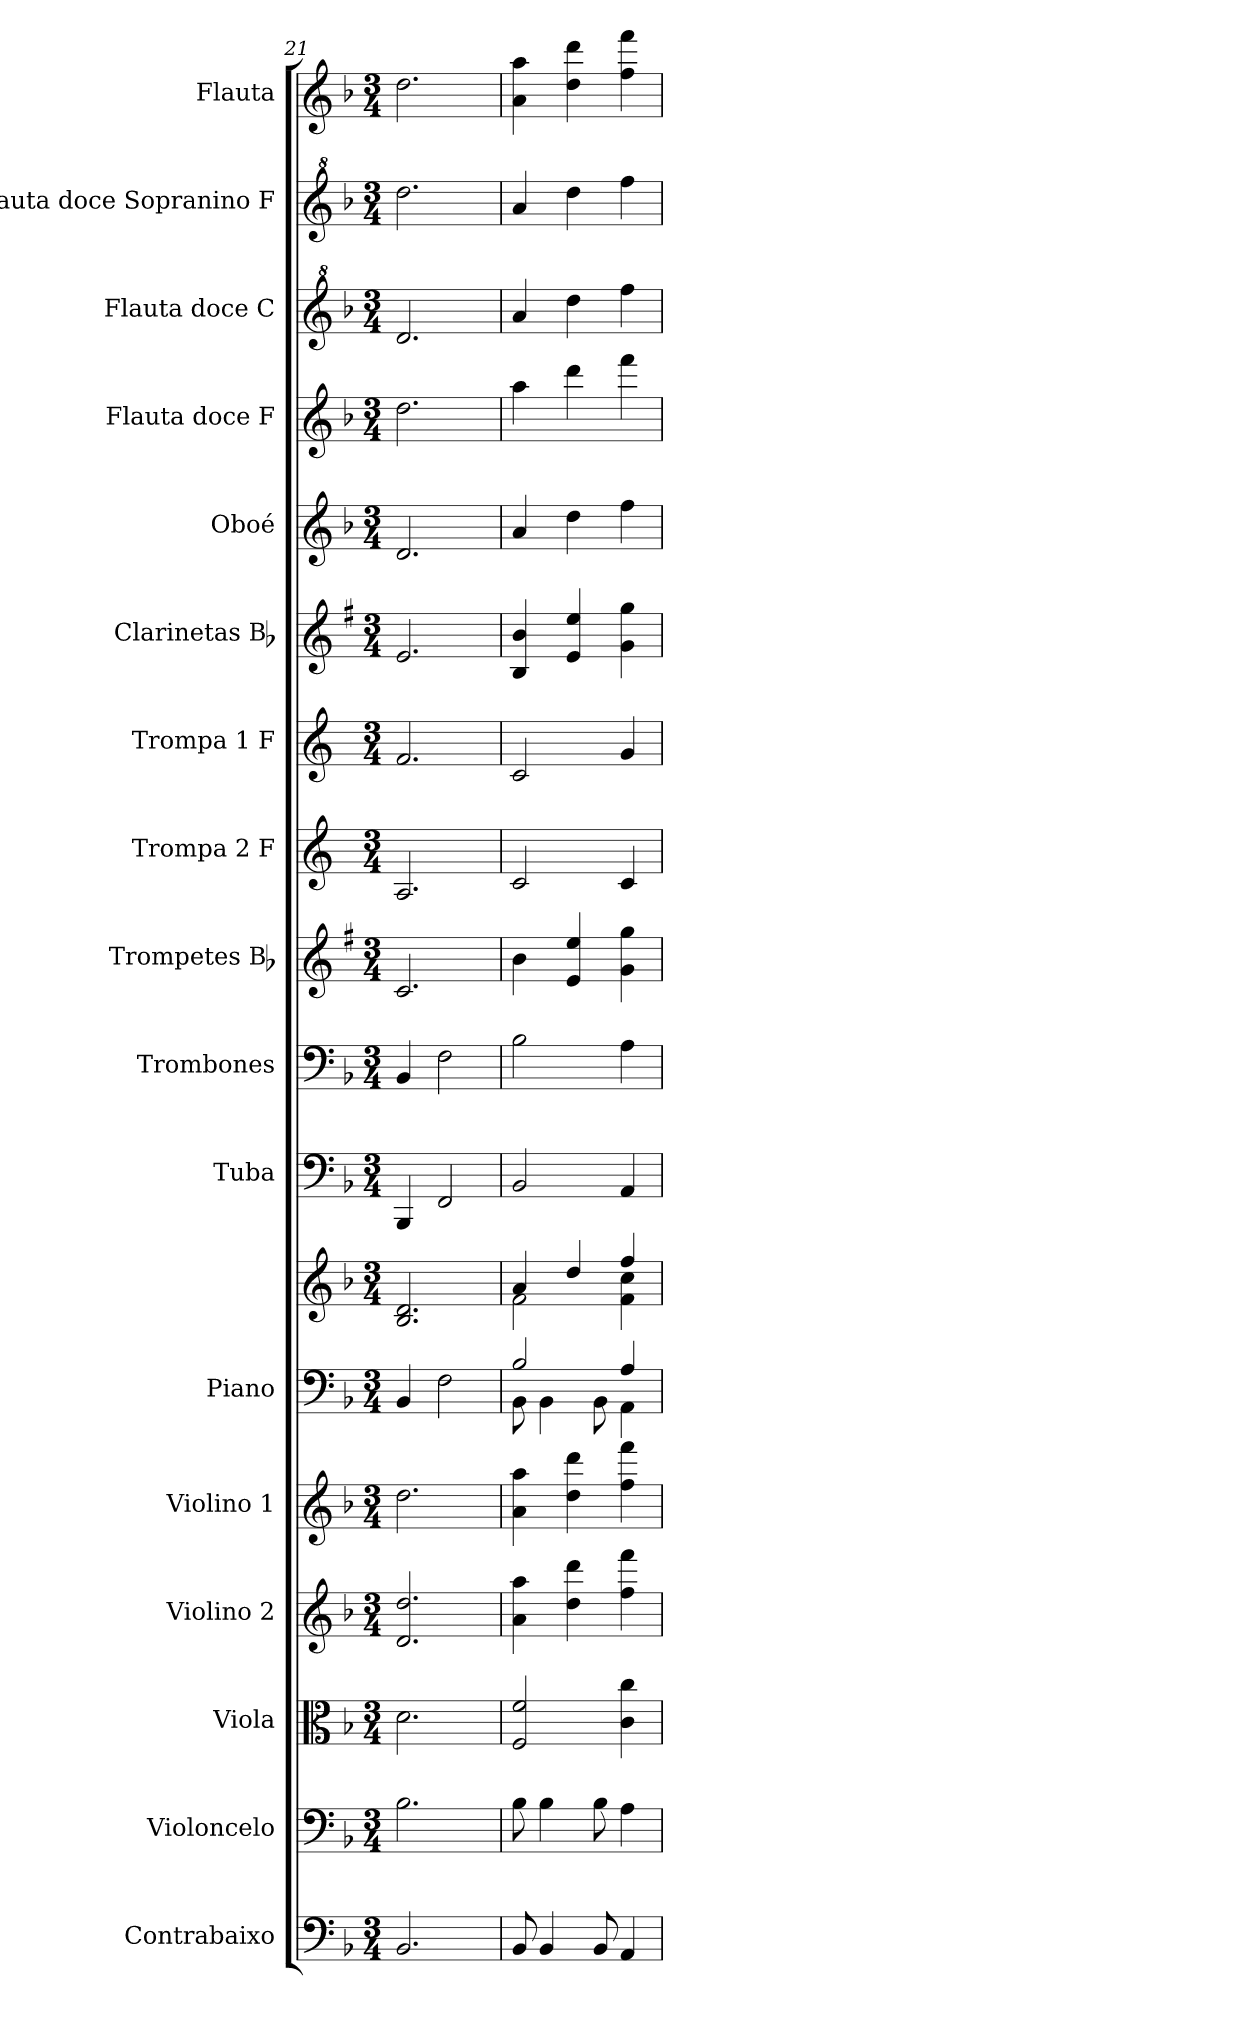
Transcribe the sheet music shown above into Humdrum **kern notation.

**kern	**kern	**kern	**kern	**kern	**kern	**kern	**kern	**kern	**kern	**kern	**kern	**kern	**kern	**kern	**kern	**kern	**kern
*part17	*part16	*part15	*part14	*part13	*part12	*part12	*part11	*part10	*part9	*part8	*part7	*part6	*part5	*part4	*part3	*part2	*part1
*staff18	*staff17	*staff16	*staff15	*staff14	*staff13	*staff12	*staff11	*staff10	*staff9	*staff8	*staff7	*staff6	*staff5	*staff4	*staff3	*staff2	*staff1
*I"Contrabaixo	*I"Violoncelo	*I"Viola	*I"Violino 2	*I"Violino 1	*I"Piano	*	*I"Tuba	*I"Trombones	*I"Trompetes Bb	*I"Trompa 2  F	*I"Trompa 1 F	*I"Clarinetas Bb	*I"Oboé	*I"Flauta doce F	*I"Flauta doce  C	*I"Flauta doce  Sopranino F	*I"Flauta
*I'Cb.	*I'Vc.	*I'Vla.	*I'Vln. 2	*I'Vln. 1	*I'Pno	*	*I'Tba.	*I'Tbn.	*I'Tpt.	*	*	*I'Cl.	*I'Ob.	*	*	*I'Fl. d. sop.	*I'Fl.
*clefF4	*clefF4	*clefC3	*clefG2	*clefG2	*clefF4	*clefG2	*clefF4	*clefF4	*clefG2	*clefG2	*clefG2	*clefG2	*clefG2	*clefG2	*clefG^2	*clefG^2	*clefG2
*ITrd7c12	*	*	*	*	*	*	*	*	*ITrd1c2	*ITrd4c7	*ITrd4c7	*ITrd1c2	*	*	*ITrd-7c-12	*ITrd-7c-12	*
*k[b-]	*k[b-]	*k[b-]	*k[b-]	*k[b-]	*k[b-]	*k[b-]	*k[b-]	*k[b-]	*k[b-]	*k[b-]	*k[b-]	*k[b-]	*k[b-]	*k[b-]	*k[b-]	*k[b-]	*k[b-]
*F:	*F:	*F:	*F:	*F:	*F:	*F:	*F:	*F:	*F:	*	*	*F:	*F:	*F:	*F:	*F:	*F:
*M3/4	*M3/4	*M3/4	*M3/4	*M3/4	*M3/4	*M3/4	*M3/4	*M3/4	*M3/4	*M3/4	*M3/4	*M3/4	*M3/4	*M3/4	*M3/4	*M3/4	*M3/4
=21	=21	=21	=21	=21	=21	=21	=21	=21	=21	=21	=21	=21	=21	=21	=21	=21	=21
2.BBB-/	2.B-\	2.d\	2.d/ 2.dd/	2.dd\	4BB-/	2.B-/ 2.d/	4BBB-/	4BB-/	2.B-/	2.D/	2.B-/	2.d/	2.d/	2.dd\	2.ddd/	2.dddd\	2.dd\
.	.	.	.	.	2F\	.	2FF/	2F\	.	.	.	.	.	.	.	.	.
!!LO:PB:g=z
=22	=22	=22	=22	=22	=22	=22	=22	=22	=22	=22	=22	=22	=22	=22	=22	=22	=22
*	*	*	*	*	*^	*^	*	*	*	*	*	*	*	*	*	*	*
8BBB-/	8B-\	2F/ 2f/	4a\ 4aa\	4a\ 4aa\	2B-/	8BB-\	4a/	2f\	2BB-/	2B-\	4a\	2F/	2F/	4A/ 4a/	4a/	4aa\	4aaa/	4aaa/	4a\ 4aa\
4BBB-/	4B-\	.	.	.	.	4BB-\	.	.	.	.	.	.	.	.	.	.	.	.	.
.	.	.	4dd\ 4ddd\	4dd\ 4ddd\	.	.	4dd/	.	.	.	4d/ 4dd/	.	.	4d/ 4dd/	4dd\	4ddd\	4dddd\	4dddd\	4dd\ 4ddd\
8BBB-/	8B-\	.	.	.	.	8BB-\	.	.	.	.	.	.	.	.	.	.	.	.	.
4AAA/	4A\	4c\ 4cc\	4ff\ 4fff\	4ff\ 4fff\	4A/	4AA\	4ff/	4f\ 4cc\	4AA/	4A\	4f\ 4ff\	4F/	4c/	4f\ 4ff\	4ff\	4fff\	4ffff\	4ffff\	4ff\ 4fff\
*	*	*	*	*	*v	*v	*	*	*	*	*	*	*	*	*	*	*	*	*
*	*	*	*	*	*	*v	*v	*	*	*	*	*	*	*	*	*	*	*
=	=	=	=	=	=	=	=	=	=	=	=	=	=	=	=	=	=
*-	*-	*-	*-	*-	*-	*-	*-	*-	*-	*-	*-	*-	*-	*-	*-	*-	*-
